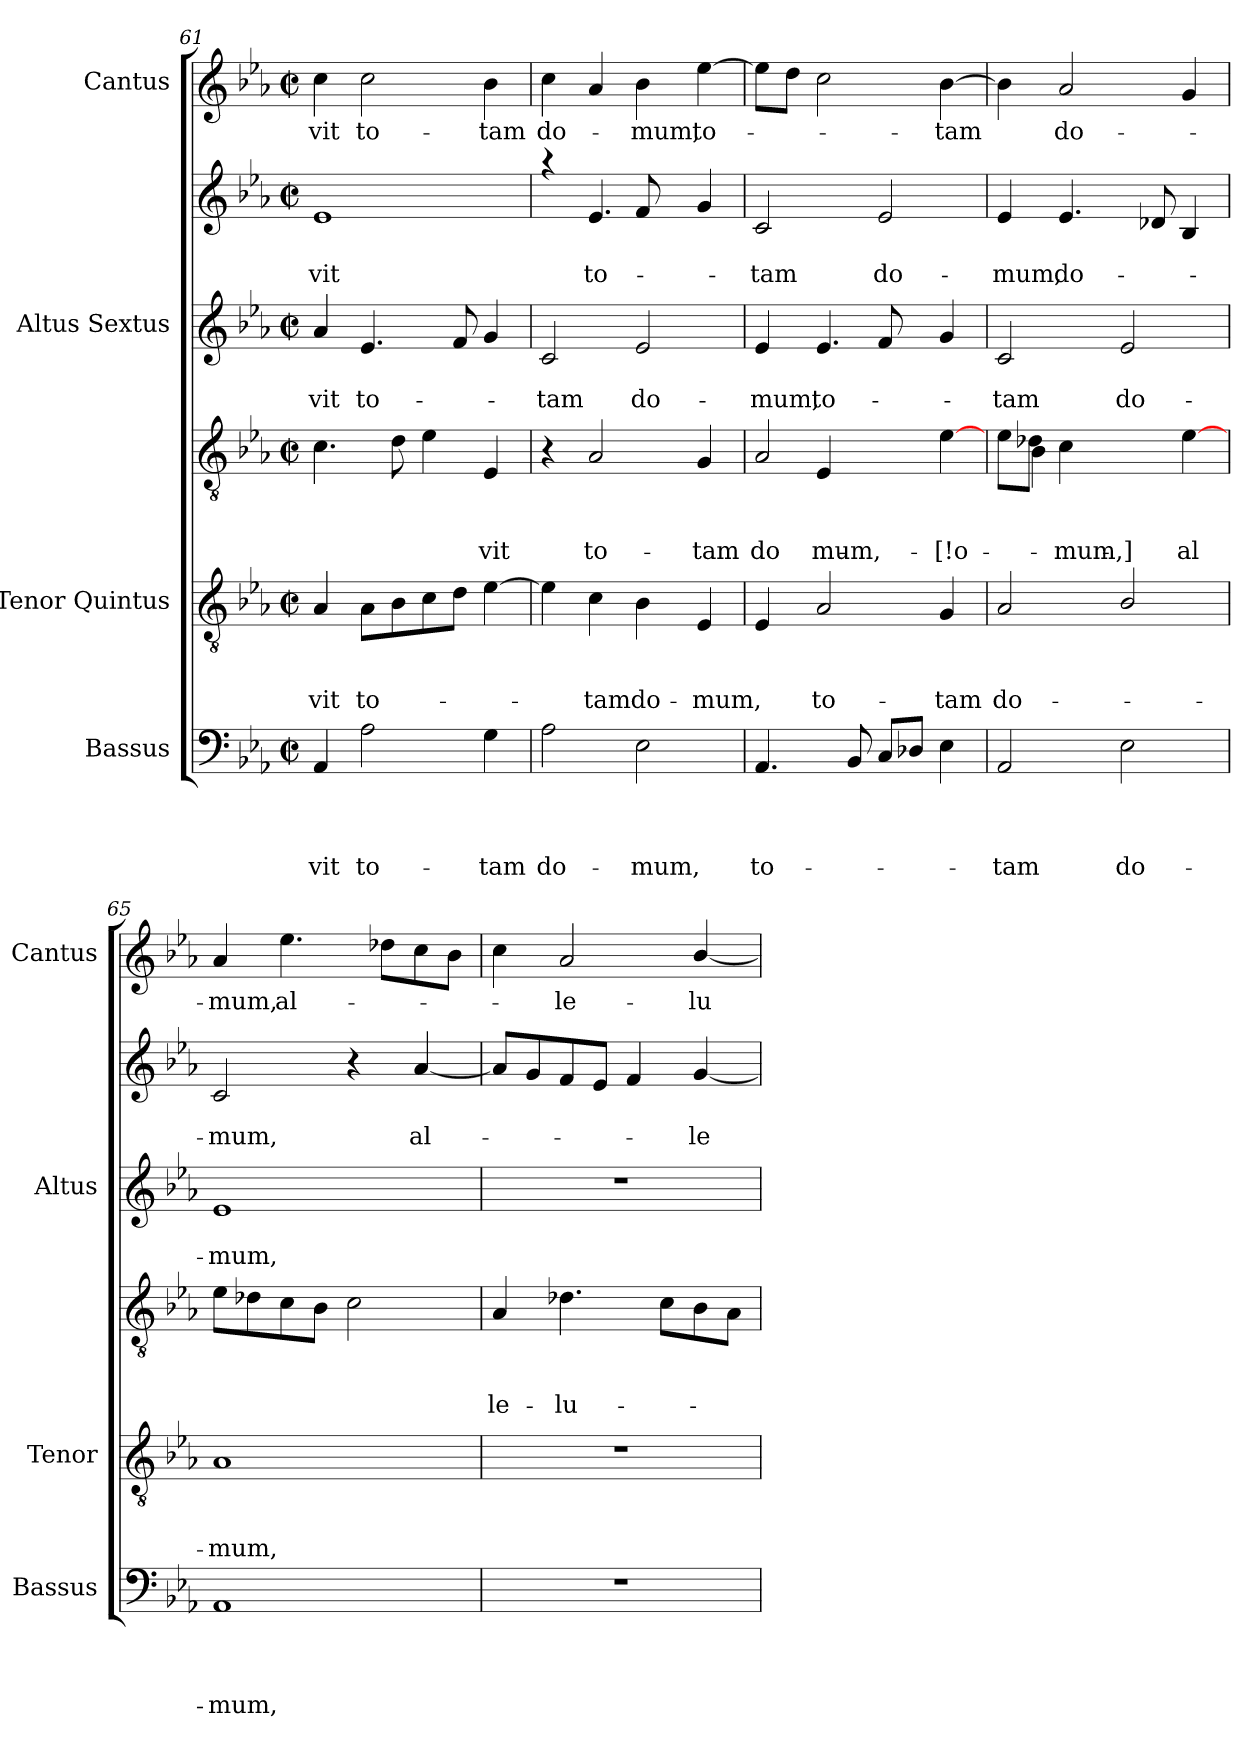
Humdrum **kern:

**kern	**text	**text	**text	**text	**kern	**text	**text	**text	**kern	**text	**text	**text	**kern	**text	**text	**kern	**text	**text	**kern	**text
*part4	*part4	*part4	*part4	*part4	*part3	*part3	*part3	*part3	*part3	*part3	*part3	*part3	*part2	*part2	*part2	*part2	*part2	*part2	*part1	*part1
*staff6	*staff6	*staff6	*staff6	*staff6	*staff5	*staff5	*staff5	*staff5	*staff4	*staff4	*staff4	*staff4	*staff3	*staff3	*staff3	*staff2	*staff2	*staff2	*staff1	*staff1
*I"Bassus	*	*	*	*	*I"Tenor Quintus	*	*	*	*	*	*	*	*I"Altus Sextus	*	*	*	*	*	*I"Cantus	*
*I'Bassus	*	*	*	*	*I'Tenor	*	*	*	*	*	*	*	*I'Altus	*	*	*	*	*	*I'Cantus	*
*clefF4	*	*	*	*	*clefGv2	*	*	*	*clefGv2	*	*	*	*clefG2	*	*	*clefG2	*	*	*clefG2	*
*k[b-e-a-]	*	*	*	*	*k[b-e-a-]	*	*	*	*k[b-e-a-]	*	*	*	*k[b-e-a-]	*	*	*k[b-e-a-]	*	*	*k[b-e-a-]	*
*E-:	*	*	*	*	*E-:	*	*	*	*E-:	*	*	*	*E-:	*	*	*E-:	*	*	*E-:	*
*M2/2	*	*	*	*	*M2/2	*	*	*	*M2/2	*	*	*	*M2/2	*	*	*M2/2	*	*	*M2/2	*
*met(c|)	*	*	*	*	*met(c|)	*	*	*	*met(c|)	*	*	*	*met(c|)	*	*	*met(c|)	*	*	*met(c|)	*
=61	=61	=61	=61	=61	=61	=61	=61	=61	=61	=61	=61	=61	=61	=61	=61	=61	=61	=61	=61	=61
!	!	!	!	!LO:LY:b	!	!	!	!LO:LY:b	!	!	!	!	!	!	!LO:LY:b	!	!	!LO:LY:b	!	!LO:LY:b
4AA-/	.	.	.	-vit	4A-/	.	.	vit	4.c\	.	.	.	4a-/	.	vit	1e-	.	-vit	4cc\	-vit
!	!	!	!	!LO:LY:b	!	!	!	!LO:LY:b	!	!	!	!	!	!	!LO:LY:b	!	!	!	!	!LO:LY:b
2A-\	.	.	.	to-	8A-\L	.	.	to-	.	.	.	.	4.e-/	.	to-	.	.	.	2cc\	to-
.	.	.	.	.	8B-\	.	.	.	8d\	.	.	.	.	.	.	.	.	.	.	.
.	.	.	.	.	8c\	.	.	.	4e-\	.	.	.	.	.	.	.	.	.	.	.
.	.	.	.	.	8d\J	.	.	.	.	.	.	.	8f/	.	.	.	.	.	.	.
!	!	!	!	!LO:LY:b	!	!	!	!	!	!	!	!LO:LY:b	!	!	!	!	!	!	!	!LO:LY:b
4G\	.	.	.	-tam	[>4e-\	.	.	.	4E-/	.	.	-vit	4g/	.	.	.	.	.	4b-\	-tam
=62	=62	=62	=62	=62	=62	=62	=62	=62	=62	=62	=62	=62	=62	=62	=62	=62	=62	=62	=62	=62
!	!	!	!	!LO:LY:b	!	!	!	!	!	!	!	!	!	!	!LO:LY:b	!	!	!	!	!LO:LY:b
*	*	*	*	*	*	*	*	*	*	*	*	*	*	*	*	*^	*	*	*	*
2A-\	.	.	.	do-	4e-\]	.	.	.	4r	.	.	.	2c/	.	-tam	4raa	2ryy	.	.	4cc\	do-
!	!	!	!	!	!	!	!	!LO:LY:b	!	!	!	!LO:LY:b	!	!	!	!	!	!	!LO:LY:b	!	!
.	.	.	.	.	4c\	.	.	tam	2A-/	.	.	-to-	.	.	.	4.e-/	.	.	-to-	4a-/	.
!	!	!	!	!LO:LY:b	!	!	!	!LO:LY:b	!	!	!	!	!	!	!LO:LY:b	!	!	!	!	!	!LO:LY:b
2E-\	.	.	.	-mum,	4B-\	.	.	do-	.	.	.	.	2e-/	.	do-	.	8f/	.	.	4b-\	-mum,
.	.	.	.	.	.	.	.	.	.	.	.	.	.	.	.	4.ryy	8ryy	.	.	.	.
!	!	!	!	!	!	!	!	!LO:LY:b	!	!	!	!LO:LY:b	!	!	!	!	!	!	!	!	!LO:LY:b
.	.	.	.	.	4E-/	.	.	-mum,	4G/	.	.	-tam	.	.	.	.	4g/	.	.	[>4ee-\	to-
=63	=63	=63	=63	=63	=63	=63	=63	=63	=63	=63	=63	=63	=63	=63	=63	=63	=63	=63	=63	=63	=63
!	!	!	!	!LO:LY:b	!	!	!	!	!	!	!	!LO:LY:b	!	!	!LO:LY:b	!	!	!	!LO:LY:b	!	!
*	*	*	*	*	*	*	*	*	*^	*	*	*	*^	*	*	*v	*v	*	*	*	*
4.AA-/	.	.	.	to-	4E-/	.	.	.	2A-/	4ryy	.	.	do-	4e-/	2ryy	.	-mum,	2c/	.	-tam	8ee-\L]	.
.	.	.	.	.	.	.	.	.	.	.	.	.	.	.	.	.	.	.	.	.	8dd\J	.
!	!	!	!	!	!	!	!	!LO:LY:b	!	!	!	!	!LO:LY:b	!	!	!	!LO:LY:b	!	!	!	!	!
.	.	.	.	.	2A-/	.	.	-to-	.	4E-/	.	.	-mum,	4.e-/	.	.	to-	.	.	.	2cc\	.
8BB-/	.	.	.	.	.	.	.	.	.	.	.	.	.	.	.	.	.	.	.	.	.	.
!	!	!	!	!	!	!	!	!	!	!	!	!	!	!	!	!	!	!	!	!LO:LY:b	!	!
8C/L	.	.	.	.	.	.	.	.	2ryy	4ryy	.	.	.	.	8f/	.	.	2e-/	.	do-	.	.
8D-X/J	.	.	.	.	.	.	.	.	.	.	.	.	.	4.ryy	8ryy	.	.	.	.	.	.	.
!	!	!	!	!	!	!	!	!LO:LY:b	!	!	!	!	!LO:LY:b	!	!	!	!	!	!	!	!	!LO:LY:b
4E-\	.	.	.	.	4G/	.	.	-tam	.	[>4e-\	.	.	[!o-	.	4g/	.	.	.	.	.	[>4b-\	-tam
=64	=64	=64	=64	=64	=64	=64	=64	=64	=64	=64	=64	=64	=64	=64	=64	=64	=64	=64	=64	=64	=64	=64
!	!	!	!	!LO:LY:b	!	!	!	!LO:LY:b	!	!	!	!	!	!	!	!	!LO:LY:b	!	!	!LO:LY:b	!	!
*	*	*	*	*	*	*	*	*	*	*	*	*	*	*v	*v	*	*	*	*	*	*	*
2AA-/	.	.	.	-tam	2A-/	.	.	-do-	8e-\L	8ryy	.	.	.	2c/	.	-tam	4e-/	.	-mum,	4b-\]	.
.	.	.	.	.	.	.	.	.	8d-X\J	4B-\	.	.	.	.	.	.	.	.	.	.	.
!	!	!	!	!	!	!	!	!	!	!	!	!	!LO:LY:b	!	!	!	!	!	!LO:LY:b	!	!LO:LY:b
.	.	.	.	.	.	.	.	.	4c\	.	.	.	mum,]	.	.	.	4.e-/	.	do-	2a-/	do-
.	.	.	.	.	.	.	.	.	.	4.ryy	.	.	.	.	.	.	.	.	.	.	.
!	!	!	!	!LO:LY:b	!	!	!	!	!	!	!	!	!	!	!	!LO:LY:b	!	!	!	!	!
2E-\	.	.	.	do-	2B-/	.	.	.	2ryy	.	.	.	.	2e-/	.	do-	.	.	.	.	.
.	.	.	.	.	.	.	.	.	.	.	.	.	.	.	.	.	8d-X/	.	.	.	.
!	!	!	!	!	!	!	!	!	!	!	!	!	!LO:LY:b	!	!	!	!	!	!	!	!
.	.	.	.	.	.	.	.	.	.	[>4e-\	.	.	al-	.	.	.	4B-/	.	.	4g/	.
=65	=65	=65	=65	=65	=65	=65	=65	=65	=65	=65	=65	=65	=65	=65	=65	=65	=65	=65	=65	=65	=65
!	!	!	!	!LO:LY:b	!	!	!	!LO:LY:b	!	!	!	!	!	!	!	!LO:LY:b	!	!	!LO:LY:b	!	!LO:LY:b
*	*	*	*	*	*	*	*	*	*v	*v	*	*	*	*	*	*	*	*	*	*	*
1AA-	.	.	.	-mum,	1A-	.	.	-mum,	8e-\L	.	.	.	1e-	.	-mum,	2c/	.	-mum,	4a-/	-mum,
.	.	.	.	.	.	.	.	.	8d-X\	.	.	.	.	.	.	.	.	.	.	.
!	!	!	!	!	!	!	!	!	!	!	!	!	!	!	!	!	!	!	!	!LO:LY:b
.	.	.	.	.	.	.	.	.	8c\	.	.	.	.	.	.	.	.	.	4.ee-\	al-
.	.	.	.	.	.	.	.	.	8B-\J	.	.	.	.	.	.	.	.	.	.	.
.	.	.	.	.	.	.	.	.	2c\	.	.	.	.	.	.	4r	.	.	.	.
.	.	.	.	.	.	.	.	.	.	.	.	.	.	.	.	.	.	.	8dd-X\L	.
!	!	!	!	!	!	!	!	!	!	!	!	!	!	!	!	!	!	!LO:LY:b	!	!
.	.	.	.	.	.	.	.	.	.	.	.	.	.	.	.	[<4a-/	.	al-	8cc\	.
.	.	.	.	.	.	.	.	.	.	.	.	.	.	.	.	.	.	.	8b-\J	.
!!LO:LB:g=z
=66	=66	=66	=66	=66	=66	=66	=66	=66	=66	=66	=66	=66	=66	=66	=66	=66	=66	=66	=66	=66
!	!	!	!	!	!	!	!	!	!	!	!	!LO:LY:b	!	!	!	!	!	!	!	!
1r	.	.	.	.	1r	.	.	.	4A-/	.	.	le-	1r	.	.	8a-/L]	.	.	4cc\	.
.	.	.	.	.	.	.	.	.	.	.	.	.	.	.	.	8g/	.	.	.	.
!	!	!	!	!	!	!	!	!	!	!	!	!LO:LY:b	!	!	!	!	!	!	!	!LO:LY:b
.	.	.	.	.	.	.	.	.	4.d-X\	.	.	-lu-	.	.	.	8f/	.	.	2a-/	-le-
.	.	.	.	.	.	.	.	.	.	.	.	.	.	.	.	8e-/J	.	.	.	.
.	.	.	.	.	.	.	.	.	.	.	.	.	.	.	.	4f/	.	.	.	.
.	.	.	.	.	.	.	.	.	8c\L	.	.	.	.	.	.	.	.	.	.	.
!	!	!	!	!	!	!	!	!	!	!	!	!	!	!	!	!	!	!LO:LY:b	!	!LO:LY:b
.	.	.	.	.	.	.	.	.	8B-\	.	.	.	.	.	.	[<4g/	.	le-	[<4b-/	-lu-
.	.	.	.	.	.	.	.	.	8A-\J	.	.	.	.	.	.	.	.	.	.	.
=	=	=	=	=	=	=	=	=	=	=	=	=	=	=	=	=	=	=	=	=
*-	*-	*-	*-	*-	*-	*-	*-	*-	*-	*-	*-	*-	*-	*-	*-	*-	*-	*-	*-	*-
